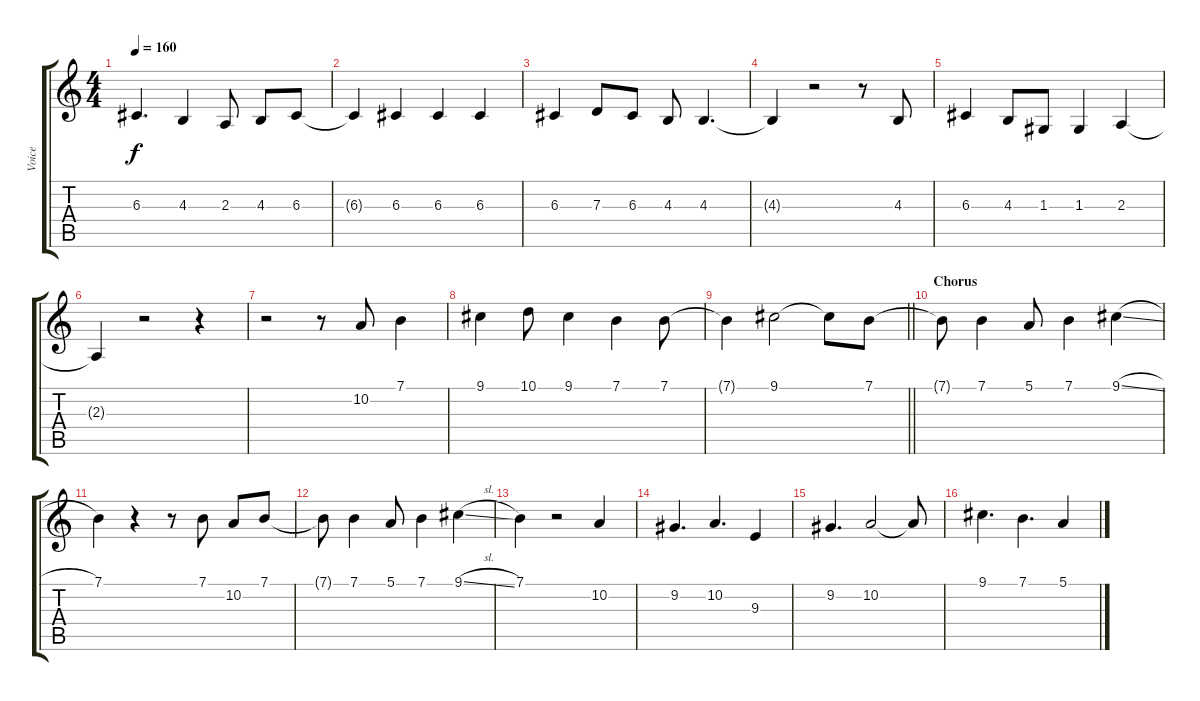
\track ("Voice" "Voice") {instrument clarinet}
\staff {score tabs}
\tuning (E4 B3 G3 D3 A2 E2) {hide}
\ts (4 4)
\tempo 160
\clef g2
\ks c
6.3.4{d dy f} 4.3.4 2.3.8 4.3.8 6.3.8 |
6.3{t}.4 6.3.4 6.3.4 6.3.4 |
6.3.4 7.3.8 6.3.8 4.3.8 4.3.4{d} |
4.3{t}.4 r.2 r.8 4.3.8 |
6.3.4 4.3.8 1.3.8 1.3.4 2.3.4 |
2.3{t}.4 r.2 r.4 |
r.2 r.8 10.2.8 7.1.4 |
9.1.4 10.1.8 9.1.4 7.1.4 7.1.8 |
\barLineRight lightlight
7.1{t}.4 9.1.2 9.1{t}.8 7.1.8 |
\section ("" "Chorus")
7.1{t}.8 7.1.4 5.1.8 7.1.4 9.1{sl}.4 |
7.1.4 r.4 r.8 7.1.8 10.2.8 7.1.8 |
7.1{t}.8 7.1.4 5.1.8 7.1.4 9.1{sl}.4 |
7.1.4 r.2 10.2.4 |
9.2.4{d} 10.2.4{d} 9.3.4 |
9.2.4{d} 10.2.2 10.2{t}.8 |
9.1.4{d} 7.1.4{d} 5.1.4
